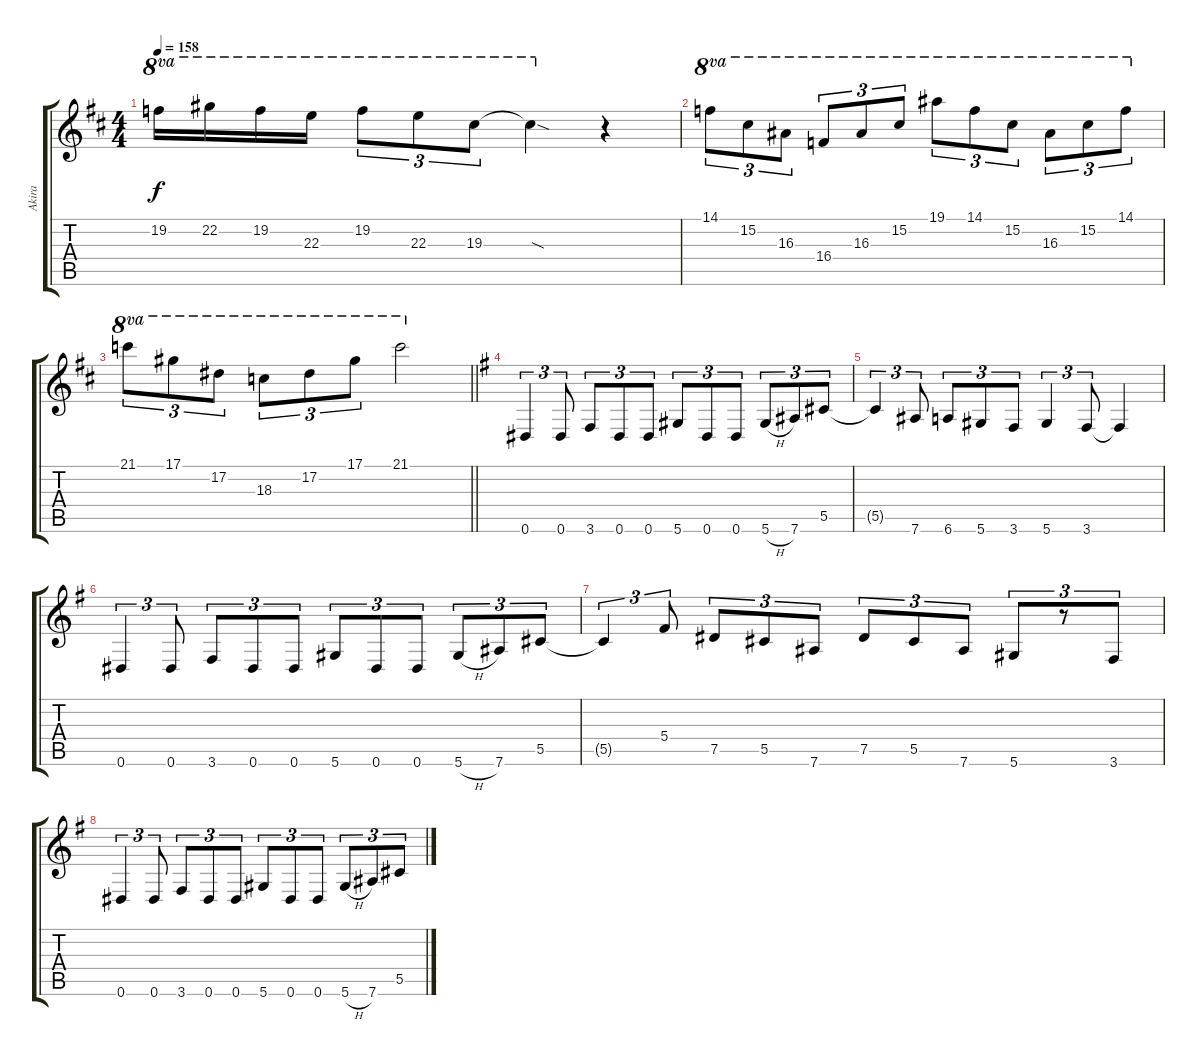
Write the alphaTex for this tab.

\track ("Akira" "Akira") {instrument distortionguitar}
\staff {score tabs}
\tuning (Eb4 Bb3 Gb3 Db3 Ab2 Eb2) {hide}
\ts (4 4)
\tempo 158
\clef g2
\ks d
19.2.16{ot 8va dy f} 22.2.16{ot 8va} 19.2.16{ot 8va} 22.3.16{ot 8va} 19.2.8{tu (3 2) ot 8va} 22.3.8{tu (3 2) ot 8va} 19.3.8{tu (3 2) ot 8va} 19.3{sod t}.4{ot 8va} r.4 |
14.1.8{tu (3 2) ot 8va} 15.2.8{tu (3 2) ot 8va} 16.3.8{tu (3 2) ot 8va} 16.4.8{tu (3 2) ot 8va} 16.3.8{tu (3 2) ot 8va} 15.2.8{tu (3 2) ot 8va} 19.1.8{tu (3 2) ot 8va} 14.1.8{tu (3 2) ot 8va} 15.2.8{tu (3 2) ot 8va} 16.3.8{tu (3 2) ot 8va} 15.2.8{tu (3 2) ot 8va} 14.1.8{tu (3 2) ot 8va} |
\barLineRight lightlight
21.1.8{tu (3 2) ot 8va} 17.1.8{tu (3 2) ot 8va} 17.2.8{tu (3 2) ot 8va} 18.3.8{tu (3 2) ot 8va} 17.2.8{tu (3 2) ot 8va} 17.1.8{tu (3 2) ot 8va} 21.1.2{ot 8va} |
\ks g
0.6.4{tu (3 2)} 0.6.8{tu (3 2)} 3.6.8{tu (3 2)} 0.6.8{tu (3 2)} 0.6.8{tu (3 2)} 5.6.8{tu (3 2)} 0.6.8{tu (3 2)} 0.6.8{tu (3 2)} 5.6{h}.8{tu (3 2)} 7.6.8{tu (3 2)} 5.5.8{tu (3 2)} |
5.5{t}.4{tu (3 2)} 7.6.8{tu (3 2)} 6.6.8{tu (3 2)} 5.6.8{tu (3 2)} 3.6.8{tu (3 2)} 5.6.4{tu (3 2)} 3.6.8{tu (3 2)} 3.6{t}.4 |
0.6.4{tu (3 2)} 0.6.8{tu (3 2)} 3.6.8{tu (3 2)} 0.6.8{tu (3 2)} 0.6.8{tu (3 2)} 5.6.8{tu (3 2)} 0.6.8{tu (3 2)} 0.6.8{tu (3 2)} 5.6{h}.8{tu (3 2)} 7.6.8{tu (3 2)} 5.5.8{tu (3 2)} |
5.5{t}.4{tu (3 2)} 5.4.8{tu (3 2)} 7.5.8{tu (3 2)} 5.5.8{tu (3 2)} 7.6.8{tu (3 2)} 7.5.8{tu (3 2)} 5.5.8{tu (3 2)} 7.6.8{tu (3 2)} 5.6.8{tu (3 2)} r.8{tu (3 2)} 3.6.8{tu (3 2)} |
0.6.4{tu (3 2)} 0.6.8{tu (3 2)} 3.6.8{tu (3 2)} 0.6.8{tu (3 2)} 0.6.8{tu (3 2)} 5.6.8{tu (3 2)} 0.6.8{tu (3 2)} 0.6.8{tu (3 2)} 5.6{h}.8{tu (3 2)} 7.6.8{tu (3 2)} 5.5.8{tu (3 2)}
